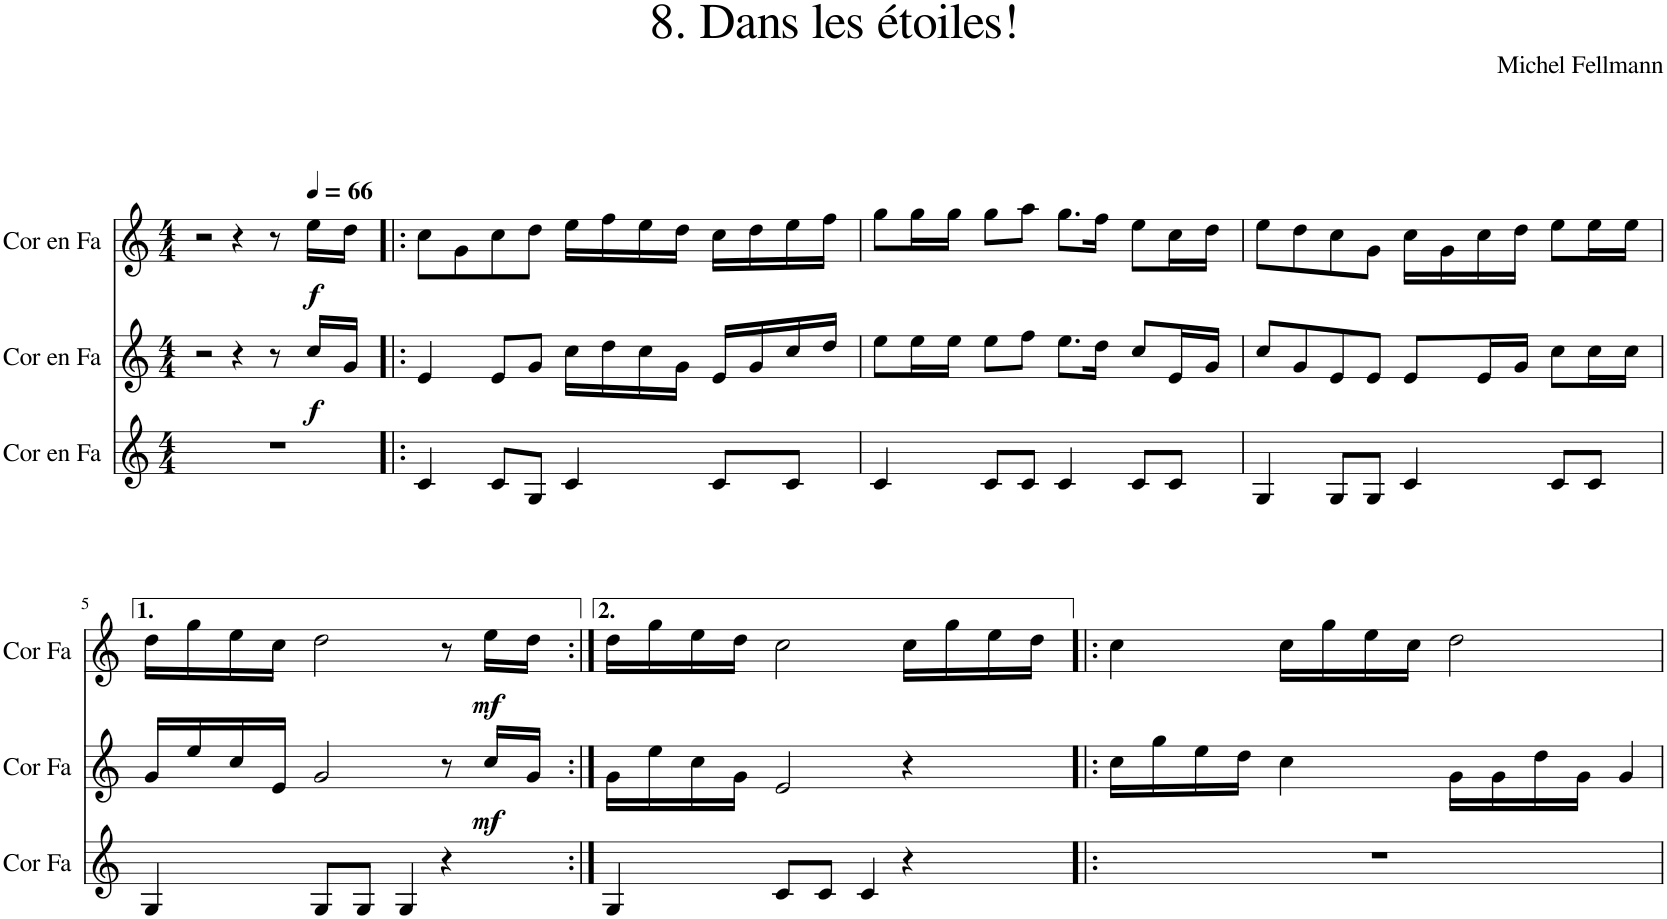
**kern	**kern	**dynam	**kern	**dynam
*part3	*part2	*part2	*part1	*part1
*staff3	*staff2	*staff2	*staff1	*staff1
*I"Cor en Fa	*I"Cor en Fa	*	*I"Cor en Fa	*
*I'Cor Fa	*I'Cor Fa	*	*I'Cor Fa	*
*clefG2	*clefG2	*	*clefG2	*
*Trd4c7	*Trd4c7	*	*Trd4c7	*
*k[]	*k[]	*	*k[]	*
*M4/4	*M4/4	*	*M4/4	*
=1	=1	=1	=1	=1
1r	2r	.	2r	.
.	4r	.	4r	.
.	8r	.	8r	.
*	*	*	*MM66	*
!	!	!LO:DY:b	!	!LO:DY:b
.	16cc/LL	f	16ee\LL	f
.	16g/JJ	.	16dd\JJ	.
=2!|:	=2!|:	=2!|:	=2!|:	=2!|:
4c/	4e/	.	8cc\L	.
.	.	.	8g\	.
8c/L	8e/L	.	8cc\	.
8G/J	8g/J	.	8dd\J	.
4c/	16cc\LL	.	16ee\LL	.
.	16dd\	.	16ff\	.
.	16cc\	.	16ee\	.
.	16g\JJ	.	16dd\JJ	.
8c/L	16e/LL	.	16cc\LL	.
.	16g/	.	16dd\	.
8c/J	16cc/	.	16ee\	.
.	16dd/JJ	.	16ff\JJ	.
=3	=3	=3	=3	=3
4c/	8ee\L	.	8gg\L	.
.	16ee\L	.	16gg\L	.
.	16ee\JJ	.	16gg\JJ	.
8c/L	8ee\L	.	8gg\L	.
8c/J	8ff\J	.	8aa\J	.
4c/	8.ee\L	.	8.gg\L	.
.	16dd\Jk	.	16ff\Jk	.
8c/L	8cc/L	.	8ee\L	.
8c/J	16e/L	.	16cc\L	.
.	16g/JJ	.	16dd\JJ	.
=4	=4	=4	=4	=4
4G/	8cc/L	.	8ee\L	.
.	8g/	.	8dd\	.
8G/L	8e/	.	8cc\	.
8G/J	8e/J	.	8g\J	.
4c/	8e/L	.	16cc\LL	.
.	.	.	16g\	.
.	16e/L	.	16cc\	.
.	16g/JJ	.	16dd\JJ	.
8c/L	8cc\L	.	8ee\L	.
8c/J	16cc\L	.	16ee\L	.
.	16cc\JJ	.	16ee\JJ	.
!!LO:LB:g=z
=5	=5	=5	=5	=5
4G/	16g/LL	.	16dd\LL	.
.	16ee/	.	16gg\	.
.	16cc/	.	16ee\	.
.	16e/JJ	.	16cc\JJ	.
8G/L	2g/	.	2dd\	.
8G/J	.	.	.	.
4G/	.	.	.	.
4r	8r	.	8r	.
!	!	!LO:DY:b	!	!LO:DY:b
.	16cc/LL	mf	16ee\LL	mf
.	16g/JJ	.	16dd\JJ	.
=6:|!	=6:|!	=6:|!	=6:|!	=6:|!
4G/	16g\LL	.	16dd\LL	.
.	16ee\	.	16gg\	.
.	16cc\	.	16ee\	.
.	16g\JJ	.	16dd\JJ	.
8c/L	2e/	.	2cc\	.
8c/J	.	.	.	.
4c/	.	.	.	.
4r	4r	.	16cc\LL	.
.	.	.	16gg\	.
.	.	.	16ee\	.
.	.	.	16dd\JJ	.
=7!|:	=7!|:	=7!|:	=7!|:	=7!|:
1r	16cc\LL	.	4cc\	.
.	16gg\	.	.	.
.	16ee\	.	.	.
.	16dd\JJ	.	.	.
.	4cc\	.	16cc\LL	.
.	.	.	16gg\	.
.	.	.	16ee\	.
.	.	.	16cc\JJ	.
.	16g\LL	.	2dd\	.
.	16g\	.	.	.
.	16dd\	.	.	.
.	16g\JJ	.	.	.
.	4g/	.	.	.
=	=	=	=	=
*-	*-	*-	*-	*-
